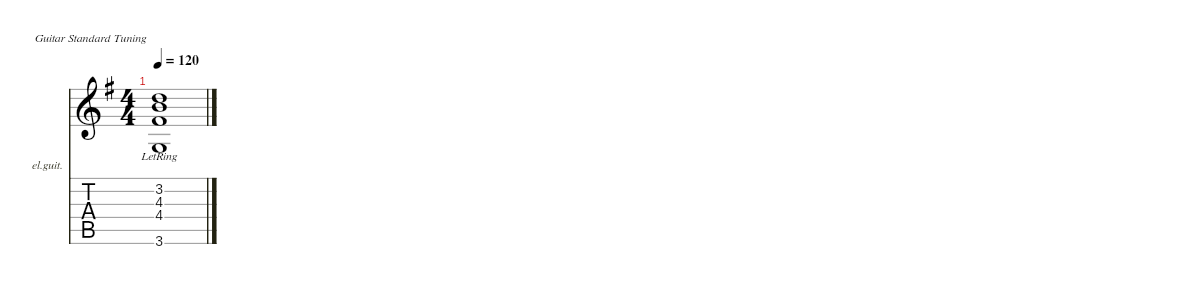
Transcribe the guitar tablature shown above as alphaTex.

\defaultSystemsLayout 4
\hideDynamics
\bracketExtendMode nobrackets
\firstSystemTrackNameOrientation horizontal
\otherSystemsTrackNameOrientation horizontal
\track ("Clean Guitar" "el.guit.") {instrument electricguitarclean}
\staff {score tabs}
\tuning (E4 B3 G3 D3 A2 E2)
\ts (4 4)
\tempo 120
\clef g2
\ks g
(3.6{lr} 4.4{lr} 4.3{lr} 3.2{lr}).1{dy mf}
